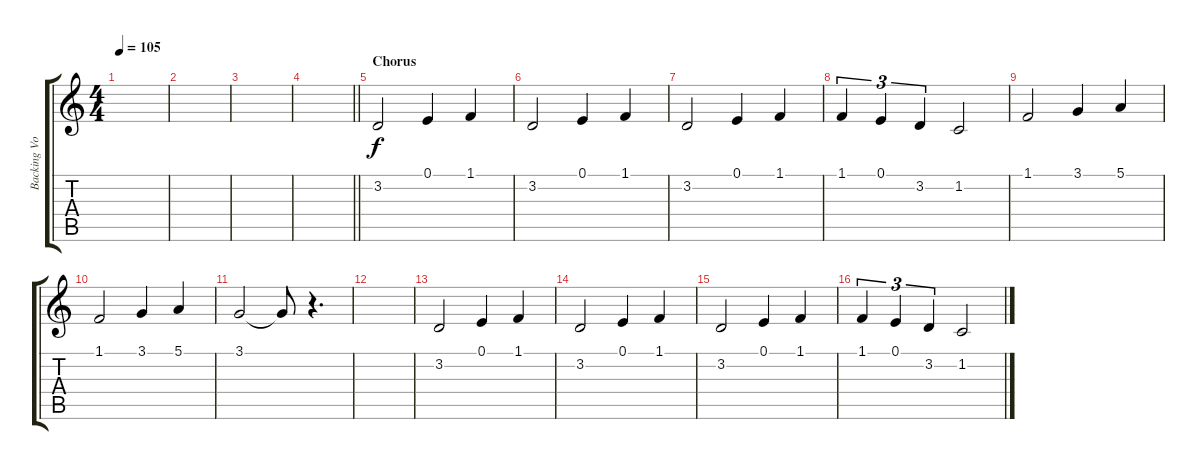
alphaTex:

\track ("Backing Vocals" "Backing Vo") {instrument flute}
\staff {score tabs}
\tuning (E4 B3 G3 D3 A2 E2) {hide}
\ts (4 4)
\tempo 105
\clef g2
\ks c
|
|
|
\barLineRight lightlight
|
\section ("" "Chorus")
3.2.2 0.1.4 1.1.4 |
3.2.2 0.1.4 1.1.4 |
3.2.2 0.1.4 1.1.4 |
1.1.4{tu (3 2)} 0.1.4{tu (3 2)} 3.2.4{tu (3 2)} 1.2.2 |
1.1.2 3.1.4 5.1.4 |
1.1.2 3.1.4 5.1.4 |
3.1.2 3.1{t}.8 r.4{d} |
|
3.2.2 0.1.4 1.1.4 |
3.2.2 0.1.4 1.1.4 |
3.2.2 0.1.4 1.1.4 |
1.1.4{tu (3 2)} 0.1.4{tu (3 2)} 3.2.4{tu (3 2)} 1.2.2
